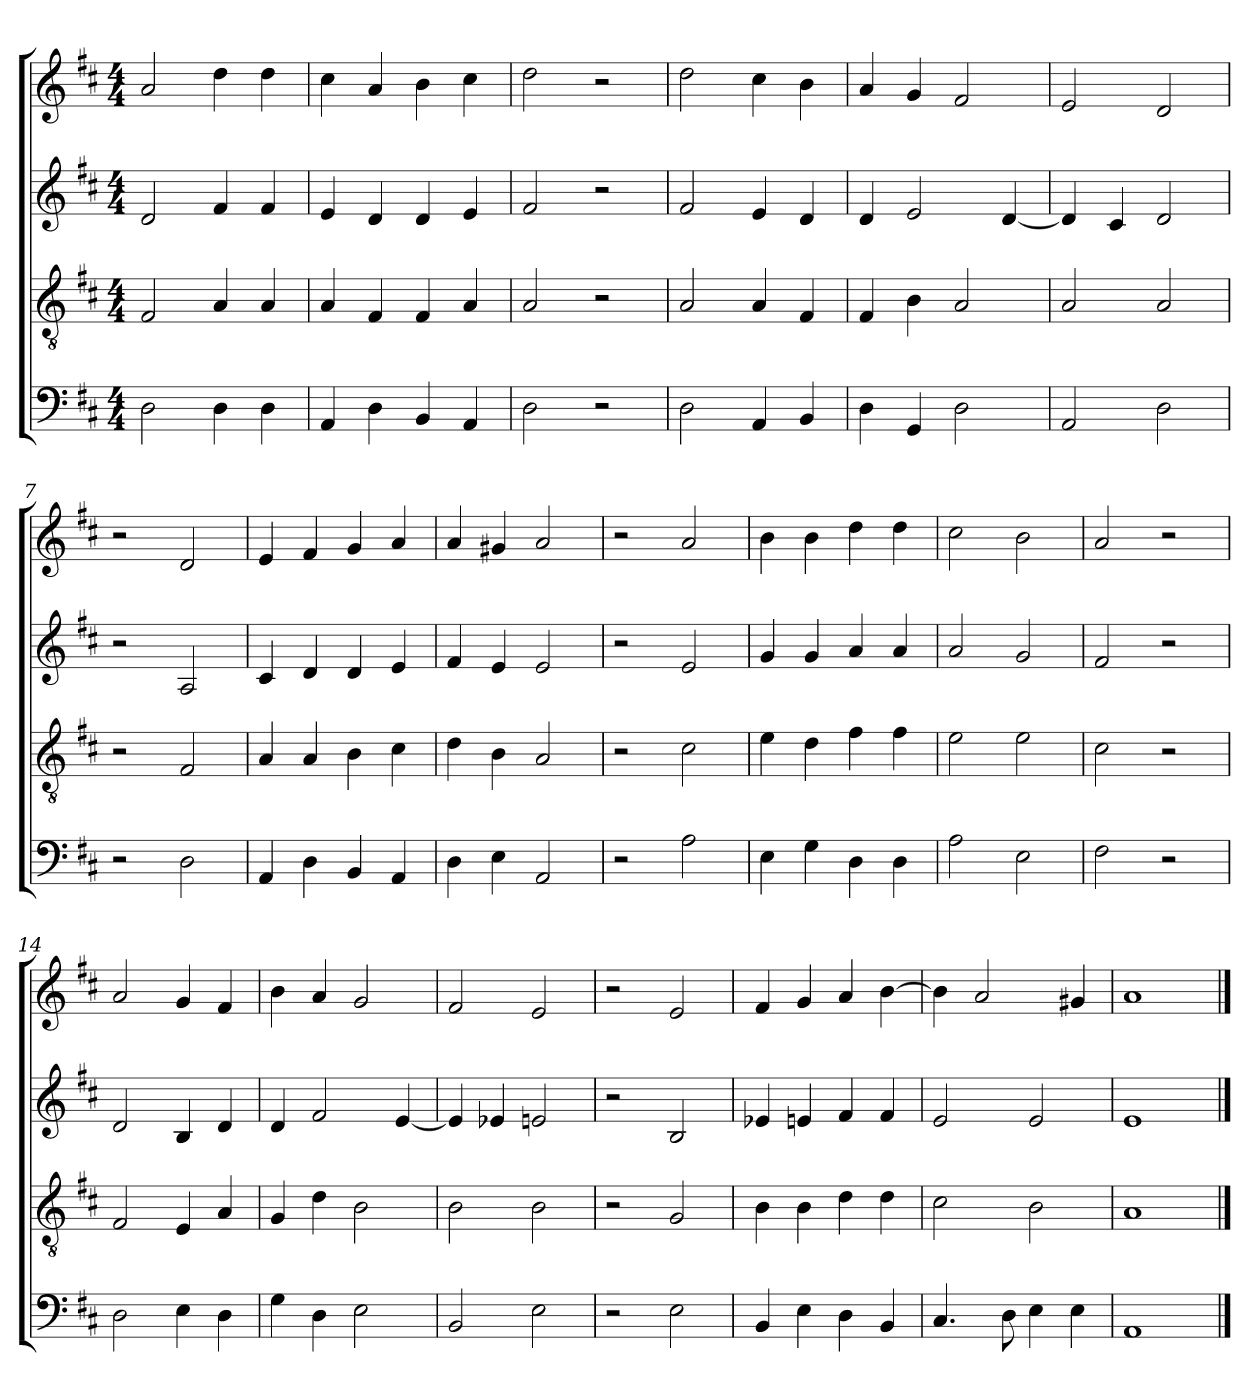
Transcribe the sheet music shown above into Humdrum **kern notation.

**kern	**kern	**kern	**kern
*part4	*part3	*part2	*part1
*staff4	*staff3	*staff2	*staff1
*clefF4	*clefGv2	*clefG2	*clefG2
*k[f#c#]	*k[f#c#]	*k[f#c#]	*k[f#c#]
*M4/4	*M4/4	*M4/4	*M4/4
=1	=1	=1	=1
2D	2F#	2d	2a
4D	4A	4f#	4dd
4D	4A	4f#	4dd
=2	=2	=2	=2
4AA	4A	4e	4cc#
4D	4F#	4d	4a
4BB	4F#	4d	4b
4AA	4A	4e	4cc#
=3	=3	=3	=3
2D	2A	2f#	2dd
2r	2r	2r	2r
=4	=4	=4	=4
2D	2A	2f#	2dd
4AA	4A	4e	4cc#
4BB	4F#	4d	4b
=5	=5	=5	=5
4D	4F#	4d	4a
4GG	4B	2e	4g
2D	2A	.	2f#
.	.	[4d	.
=6	=6	=6	=6
2AA	2A	4d]	2e
.	.	4c#	.
2D	2A	2d	2d
=7	=7	=7	=7
2r	2r	2r	2r
2D	2F#	2A	2d
=8	=8	=8	=8
4AA	4A	4c#	4e
4D	4A	4d	4f#
4BB	4B	4d	4g
4AA	4c#	4e	4a
=9	=9	=9	=9
4D	4d	4f#	4a
4E	4B	4e	4g#X
2AA	2A	2e	2a
=10	=10	=10	=10
2r	2r	2r	2r
2A	2c#	2e	2a
=11	=11	=11	=11
4E	4e	4g	4b
4G	4d	4g	4b
4D	4f#	4a	4dd
4D	4f#	4a	4dd
=12	=12	=12	=12
2A	2e	2a	2cc#
2E	2e	2g	2b
=13	=13	=13	=13
2F#	2c#	2f#	2a
2r	2r	2r	2r
=14	=14	=14	=14
2D	2F#	2d	2a
4E	4E	4B	4g
4D	4A	4d	4f#
=15	=15	=15	=15
4G	4G	4d	4b
4D	4d	2f#	4a
2E	2B	.	2g
.	.	[4e	.
=16	=16	=16	=16
2BB	2B	4e]	2f#
.	.	4e-X	.
2E	2B	2en	2e
=17	=17	=17	=17
2r	2r	2r	2r
2E	2G	2B	2e
=18	=18	=18	=18
4BB	4B	4e-X	4f#
4E	4B	4en	4g
4D	4d	4f#	4a
4BB	4d	4f#	[4b
=19	=19	=19	=19
4.C#	2c#	2e	4b]
.	.	.	2a
8D	.	.	.
4E	2B	2e	.
4E	.	.	4g#X
=20	=20	=20	=20
1AA	1A	1e	1a
==	==	==	==
*-	*-	*-	*-
